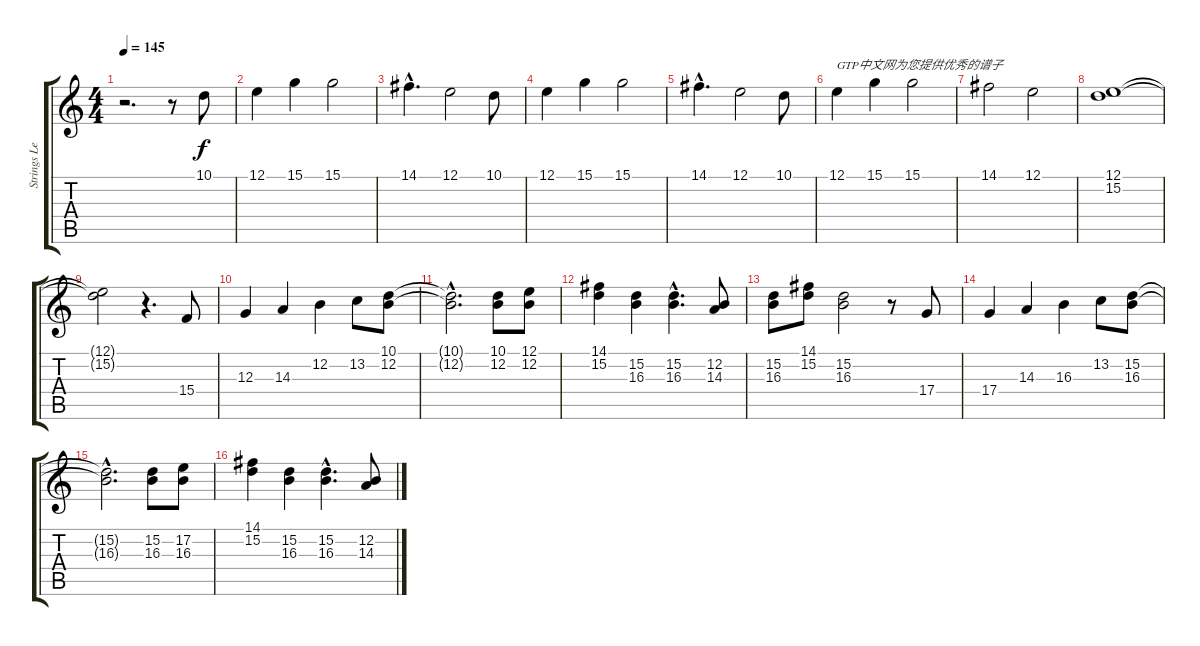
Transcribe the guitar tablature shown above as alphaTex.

\track ("Strings Lead Dbl" "Strings Le") {instrument stringensemble1}
\staff {score tabs}
\tuning (E4 B3 G3 D3 A2 E2) {hide}
\ts (4 4)
\tempo 145
\clef g2
\ks c
r.2{d dy f instrument stringensemble1} r.8 10.1.8 |
12.1.4 15.1.4 15.1.2 |
14.1{hac}.4{d} 12.1.2 10.1.8 |
12.1.4 15.1.4 15.1.2 |
14.1{hac}.4{d} 12.1.2 10.1.8 |
12.1.4{txt "GTP中文网为您提供优秀的谱子"} 15.1.4 15.1.2 |
14.1.2 12.1.2 |
(12.1 15.2).1 |
(12.1{t} 15.2{t}).2 r.4{d} 15.4.8 |
12.3.4 14.3.4 12.2.4 13.2.8 (10.1 12.2).8 |
(10.1{hac t} 12.2{hac t}).2{d} (10.1 12.2).8 (12.1 12.2).8 |
(14.1 15.2).4 (15.2 16.3).4 (15.2{hac} 16.3{hac}).4{d} (12.2 14.3).8 |
(15.2 16.3).8 (14.1 15.2).8 (15.2 16.3).2 r.8 17.4.8 |
17.4.4 14.3.4 16.3.4 13.2.8 (15.2 16.3).8 |
(15.2{hac t} 16.3{hac t}).2{d} (15.2 16.3).8 (17.2 16.3).8 |
(14.1 15.2).4 (15.2 16.3).4 (15.2{hac} 16.3{hac}).4{d} (12.2 14.3).8
